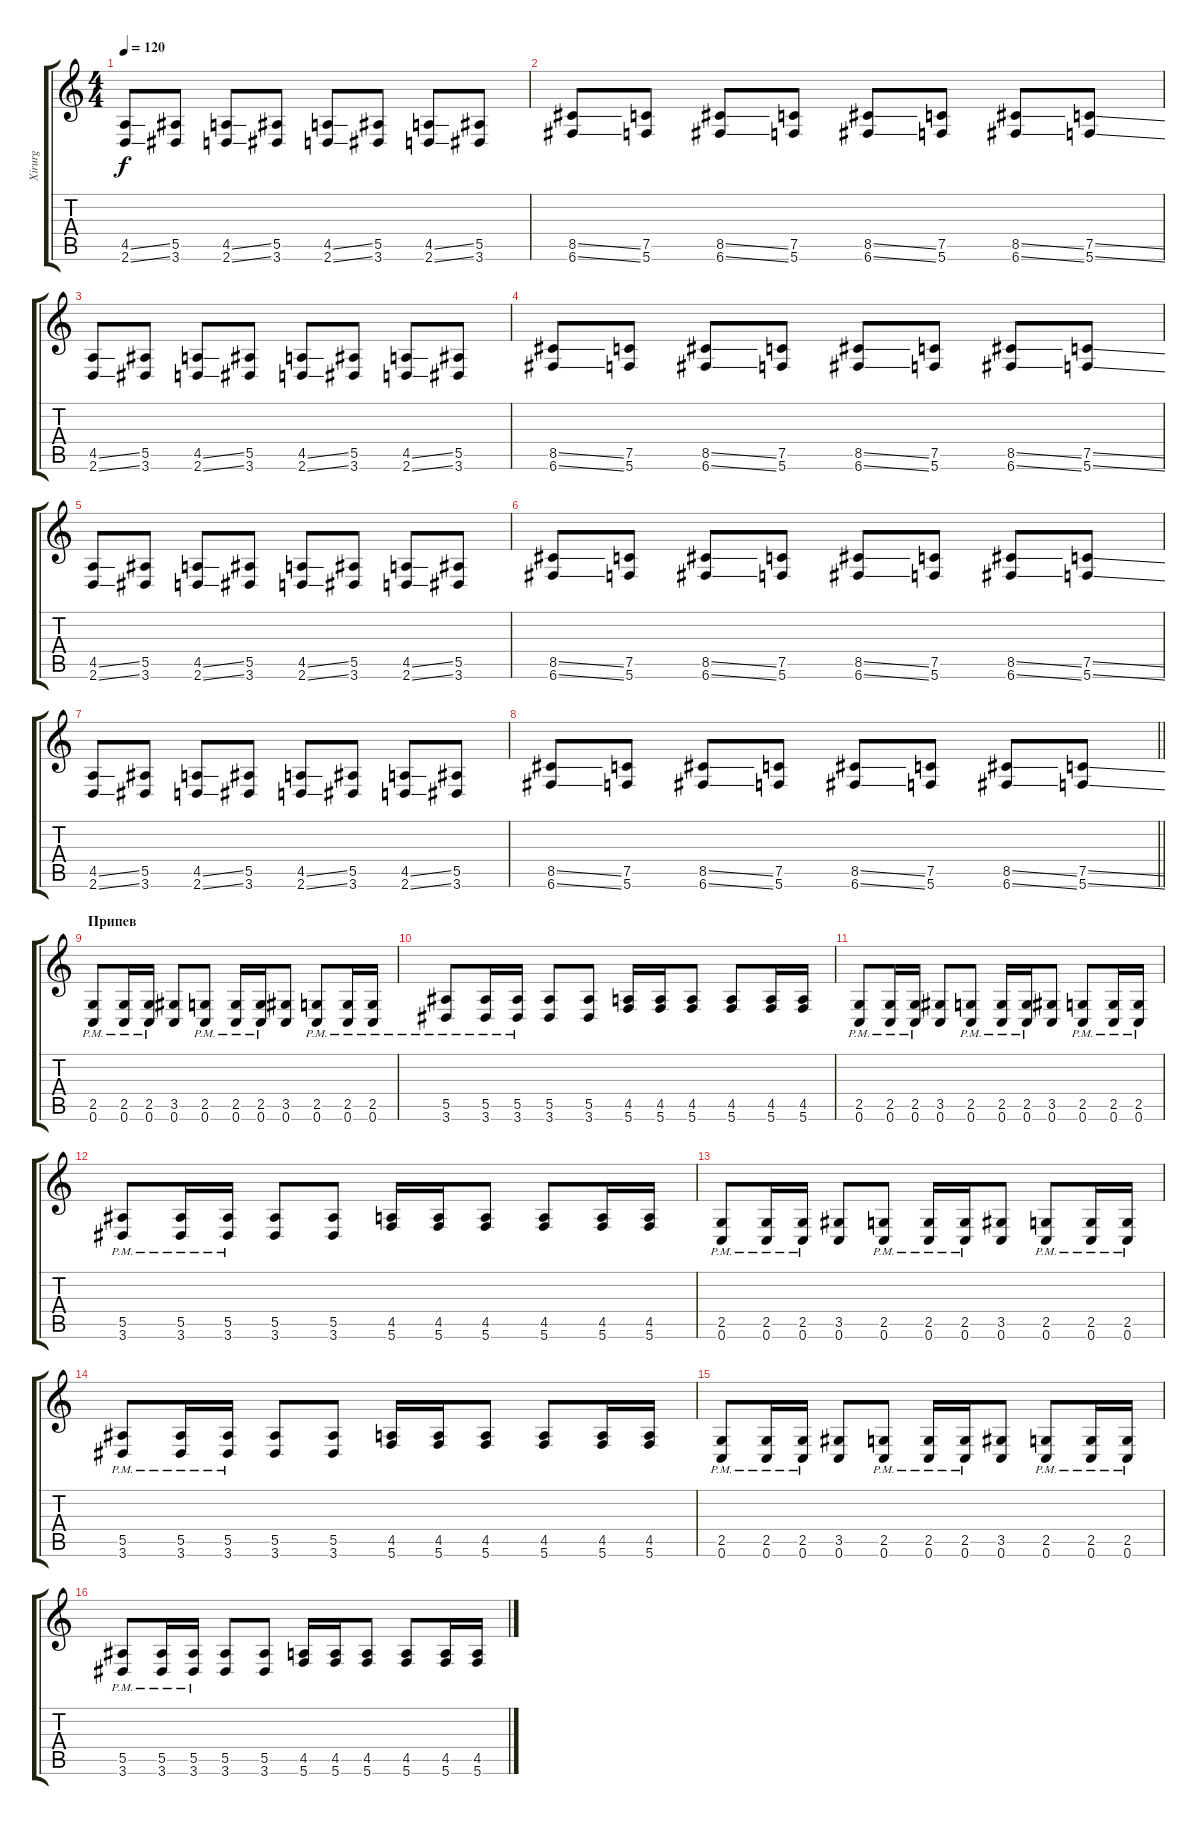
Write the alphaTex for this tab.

\track ("Xirurg" "Xirurg") {instrument distortionguitar}
\staff {score tabs}
\tuning (C4 G3 Eb3 Bb2 F2 C2) {hide}
\ts (4 4)
\tempo 120
\clef g2
\ks c
(4.5{ss} 2.6{ss}).8{dy f} (5.5 3.6).8 (4.5{ss} 2.6{ss}).8 (5.5 3.6).8 (4.5{ss} 2.6{ss}).8 (5.5 3.6).8 (4.5{ss} 2.6{ss}).8 (5.5 3.6).8 |
(8.5{ss} 6.6{ss}).8 (7.5 5.6).8 (8.5{ss} 6.6{ss}).8 (7.5 5.6).8 (8.5{ss} 6.6{ss}).8 (7.5 5.6).8 (8.5{ss} 6.6{ss}).8 (7.5{ss} 5.6{ss}).8 |
(4.5{ss} 2.6{ss}).8 (5.5 3.6).8 (4.5{ss} 2.6{ss}).8 (5.5 3.6).8 (4.5{ss} 2.6{ss}).8 (5.5 3.6).8 (4.5{ss} 2.6{ss}).8 (5.5 3.6).8 |
(8.5{ss} 6.6{ss}).8 (7.5 5.6).8 (8.5{ss} 6.6{ss}).8 (7.5 5.6).8 (8.5{ss} 6.6{ss}).8 (7.5 5.6).8 (8.5{ss} 6.6{ss}).8 (7.5{ss} 5.6{ss}).8 |
(4.5{ss} 2.6{ss}).8 (5.5 3.6).8 (4.5{ss} 2.6{ss}).8 (5.5 3.6).8 (4.5{ss} 2.6{ss}).8 (5.5 3.6).8 (4.5{ss} 2.6{ss}).8 (5.5 3.6).8 |
(8.5{ss} 6.6{ss}).8 (7.5 5.6).8 (8.5{ss} 6.6{ss}).8 (7.5 5.6).8 (8.5{ss} 6.6{ss}).8 (7.5 5.6).8 (8.5{ss} 6.6{ss}).8 (7.5{ss} 5.6{ss}).8 |
(4.5{ss} 2.6{ss}).8 (5.5 3.6).8 (4.5{ss} 2.6{ss}).8 (5.5 3.6).8 (4.5{ss} 2.6{ss}).8 (5.5 3.6).8 (4.5{ss} 2.6{ss}).8 (5.5 3.6).8 |
\barLineRight lightlight
(8.5{ss} 6.6{ss}).8 (7.5 5.6).8 (8.5{ss} 6.6{ss}).8 (7.5 5.6).8 (8.5{ss} 6.6{ss}).8 (7.5 5.6).8 (8.5{ss} 6.6{ss}).8 (7.5{ss} 5.6{ss}).8 |
\section ("" "Припев")
(2.5{pm} 0.6{pm}).8 (2.5{pm} 0.6{pm}).16 (2.5{pm} 0.6{pm}).16 (3.5 0.6).8 (2.5{pm} 0.6{pm}).8 (2.5{pm} 0.6{pm}).16 (2.5{pm} 0.6{pm}).16 (3.5 0.6).8 (2.5{pm} 0.6{pm}).8 (2.5{pm} 0.6{pm}).16 (2.5{pm} 0.6{pm}).16 |
(5.5{pm} 3.6{pm}).8 (5.5{pm} 3.6{pm}).16 (5.5{pm} 3.6{pm}).16 (5.5 3.6).8 (5.5 3.6).8 (4.5 5.6).16 (4.5 5.6).16 (4.5 5.6).8 (4.5 5.6).8 (4.5 5.6).16 (4.5 5.6).16 |
(2.5{pm} 0.6{pm}).8 (2.5{pm} 0.6{pm}).16 (2.5{pm} 0.6{pm}).16 (3.5 0.6).8 (2.5{pm} 0.6{pm}).8 (2.5{pm} 0.6{pm}).16 (2.5{pm} 0.6{pm}).16 (3.5 0.6).8 (2.5{pm} 0.6{pm}).8 (2.5{pm} 0.6{pm}).16 (2.5{pm} 0.6{pm}).16 |
(5.5{pm} 3.6{pm}).8 (5.5{pm} 3.6{pm}).16 (5.5{pm} 3.6{pm}).16 (5.5 3.6).8 (5.5 3.6).8 (4.5 5.6).16 (4.5 5.6).16 (4.5 5.6).8 (4.5 5.6).8 (4.5 5.6).16 (4.5 5.6).16 |
(2.5{pm} 0.6{pm}).8 (2.5{pm} 0.6{pm}).16 (2.5{pm} 0.6{pm}).16 (3.5 0.6).8 (2.5{pm} 0.6{pm}).8 (2.5{pm} 0.6{pm}).16 (2.5{pm} 0.6{pm}).16 (3.5 0.6).8 (2.5{pm} 0.6{pm}).8 (2.5{pm} 0.6{pm}).16 (2.5{pm} 0.6{pm}).16 |
(5.5{pm} 3.6{pm}).8 (5.5{pm} 3.6{pm}).16 (5.5{pm} 3.6{pm}).16 (5.5 3.6).8 (5.5 3.6).8 (4.5 5.6).16 (4.5 5.6).16 (4.5 5.6).8 (4.5 5.6).8 (4.5 5.6).16 (4.5 5.6).16 |
(2.5{pm} 0.6{pm}).8 (2.5{pm} 0.6{pm}).16 (2.5{pm} 0.6{pm}).16 (3.5 0.6).8 (2.5{pm} 0.6{pm}).8 (2.5{pm} 0.6{pm}).16 (2.5{pm} 0.6{pm}).16 (3.5 0.6).8 (2.5{pm} 0.6{pm}).8 (2.5{pm} 0.6{pm}).16 (2.5{pm} 0.6{pm}).16 |
(5.5{pm} 3.6{pm}).8 (5.5{pm} 3.6{pm}).16 (5.5{pm} 3.6{pm}).16 (5.5 3.6).8 (5.5 3.6).8 (4.5 5.6).16 (4.5 5.6).16 (4.5 5.6).8 (4.5 5.6).8 (4.5 5.6).16 (4.5 5.6).16
